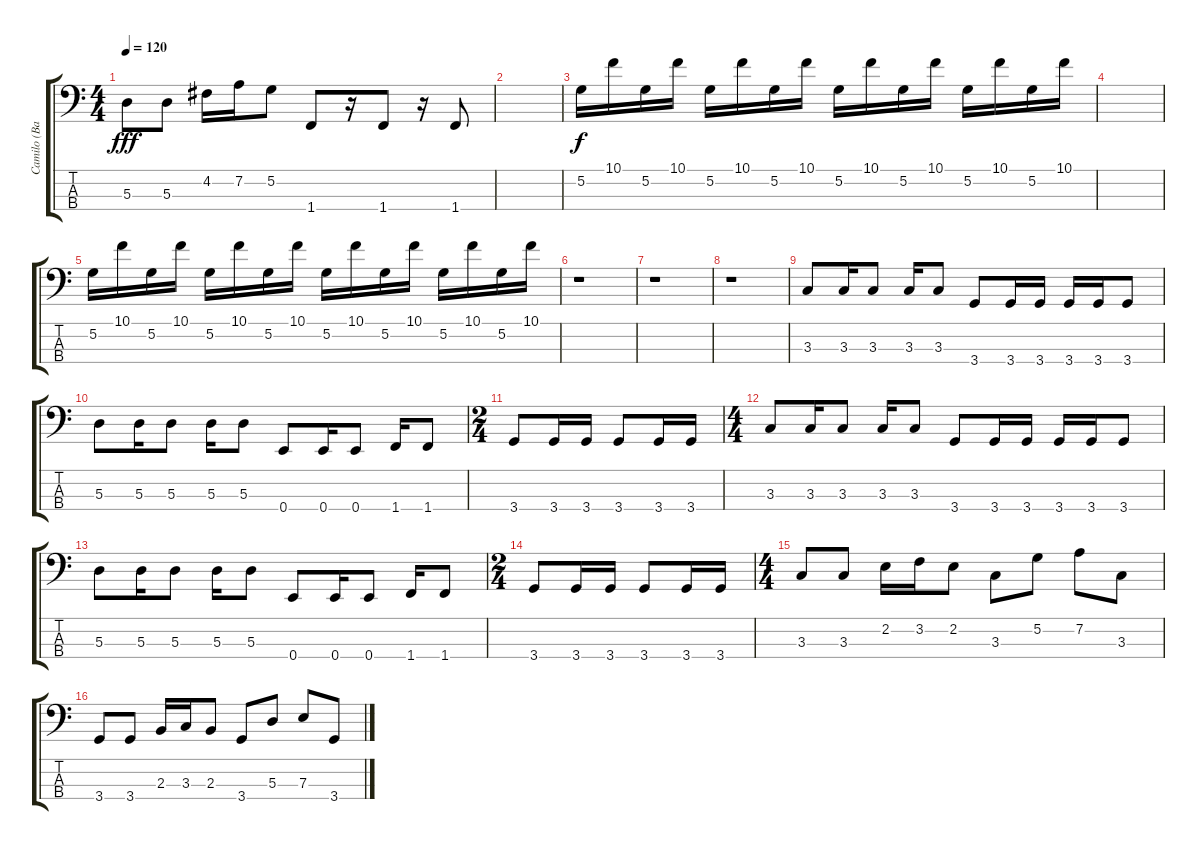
\track ("Camilo (Bass-Guitar)" "Camilo (Ba") {instrument electricbassfinger}
\staff {score tabs}
\tuning (G2 D2 A1 E1) {hide}
\ts (4 4)
\tempo 120
\clef f4
\ks c
5.3.8{dy fff} 5.3.8 4.2.16 7.2.16 5.2.8 1.4.8 r.16 1.4.8 r.16 1.4.8 |
|
5.2.16{dy f volume 0} 10.1.16{volume 16} 5.2.16 10.1.16 5.2.16 10.1.16 5.2.16 10.1.16 5.2.16 10.1.16 5.2.16 10.1.16 5.2.16 10.1.16 5.2.16 10.1.16 |
|
5.2.16{volume 0} 10.1.16{volume 16} 5.2.16 10.1.16 5.2.16 10.1.16 5.2.16 10.1.16 5.2.16 10.1.16 5.2.16 10.1.16 5.2.16 10.1.16 5.2.16 10.1.16 |
r.1 |
r.1 |
r.1 |
3.3.8 3.3.16 3.3.8 3.3.16 3.3.8 3.4.8 3.4.16 3.4.16 3.4.16 3.4.16 3.4.8 |
5.3.8 5.3.16 5.3.8 5.3.16 5.3.8 0.4.8 0.4.16 0.4.8 1.4.16 1.4.8 |
\ts (2 4)
3.4.8 3.4.16 3.4.16 3.4.8 3.4.16 3.4.16 |
\ts (4 4)
3.3.8 3.3.16 3.3.8 3.3.16 3.3.8 3.4.8 3.4.16 3.4.16 3.4.16 3.4.16 3.4.8 |
5.3.8 5.3.16 5.3.8 5.3.16 5.3.8 0.4.8 0.4.16 0.4.8 1.4.16 1.4.8 |
\ts (2 4)
3.4.8 3.4.16 3.4.16 3.4.8 3.4.16 3.4.16 |
\ts (4 4)
3.3.8 3.3.8 2.2.16 3.2.16 2.2.8 3.3.8 5.2.8 7.2.8 3.3.8 |
3.4.8 3.4.8 2.3.16 3.3.16 2.3.8 3.4.8 5.3.8 7.3.8 3.4.8
